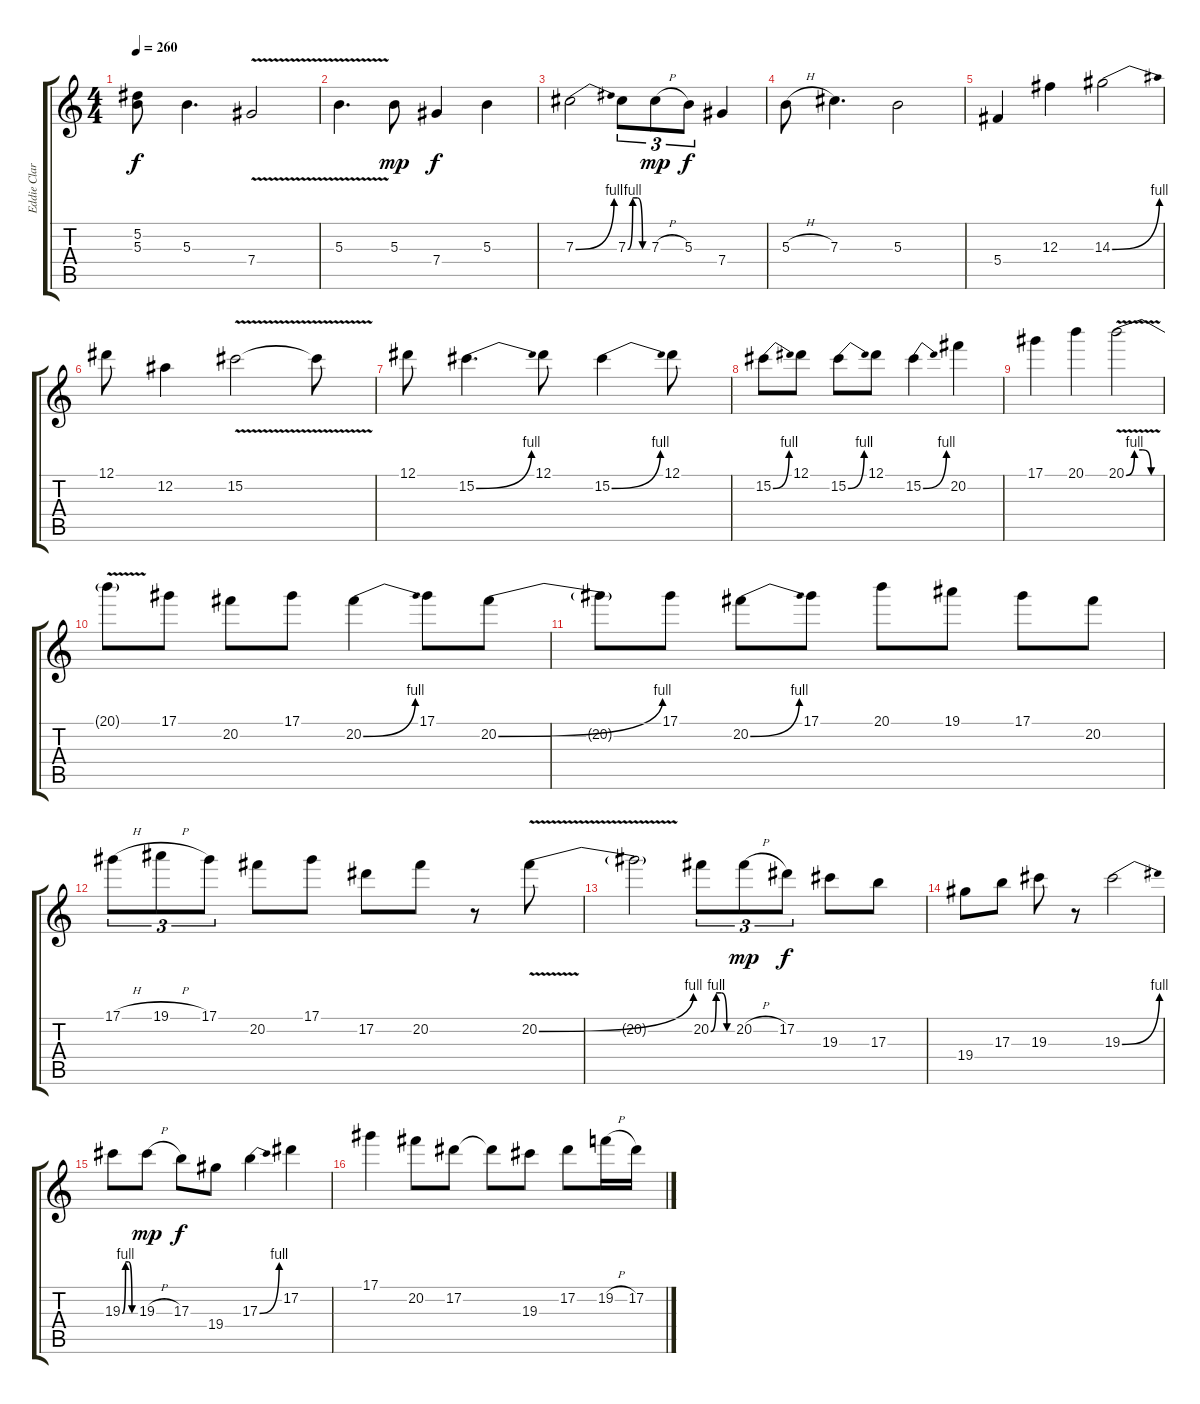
\track ("Eddie Clarke-Lead" "Eddie Clar") {instrument distortionguitar}
\staff {score tabs}
\tuning (Eb4 Bb3 Gb3 Db3 Ab2 Eb2) {hide}
\ts (4 4)
\tempo 260
\clef g2
\ks c
(5.2 5.3).8{dy f} 5.3.4{d} 7.4{v}.2 |
5.3{v}.4{d} 5.3.8{dy mp} 7.4.4{dy f} 5.3.4 |
7.3{be (bend 0 0 60 4)}.2 7.3{be (custom 0 0 15 4 30 4 45 0 60 0)}.8{tu (3 2)} 7.3{h}.8{tu (3 2) dy mp} 5.3.8{tu (3 2) dy f} 7.4.4 |
5.3{h}.8 7.3.4{d} 5.3.2 |
5.4.4 12.3.4 14.3{be (bend 0 0 60 4)}.2 |
12.1.8 12.2.4 15.2{v}.2 15.2{t}.8 |
12.1.8 15.2{be (bend 0 0 60 4)}.4{d} 12.1.8 15.2{be (bend 0 0 60 4)}.4 12.1.8 |
15.2{be (bend 0 0 60 4)}.8 12.1.8 15.2{be (bend 0 0 60 4)}.8 12.1.8 15.2{be (bend 0 0 60 4)}.4 20.2.4 |
17.1.4 20.1.4 20.1{be (custom 0 0 15 4 30 4 45 0 60 0) v}.2 |
20.1{t}.8 17.1.8 20.2.8 17.1.8 20.2{be (bend 0 0 60 4)}.4 17.1.8 20.2{be (bend 0 0 60 4)}.8 |
20.2{t}.8 17.1.8 20.2{be (bend 0 0 60 4)}.8 17.1.8 20.1.8 19.1.8 17.1.8 20.2.8 |
17.1{h}.8{tu (3 2)} 19.1{h}.8{tu (3 2)} 17.1.8{tu (3 2)} 20.2.8 17.1.8 17.2.8 20.2.8 r.8 20.2{be (bend 0 0 60 4) v}.8 |
20.2{t}.2 20.2{be (custom 0 0 15 4 30 4 45 0 60 0)}.8{tu (3 2)} 20.2{h}.8{tu (3 2) dy mp} 17.2.8{tu (3 2) dy f} 19.3.8 17.3.8 |
19.4.8 17.3.8 19.3.8 r.8 19.3{be (bend 0 0 60 4)}.2 |
19.3{be (custom 0 0 15 4 30 4 45 0 60 0)}.8 19.3{h}.8{dy mp} 17.3.8{dy f} 19.4.8 17.3{be (bend 0 0 60 4)}.4 17.2.4 |
17.1.4 20.2.8 17.2.8 17.2{t}.8 19.3.8 17.2.8 19.2{h}.16 17.2.16
